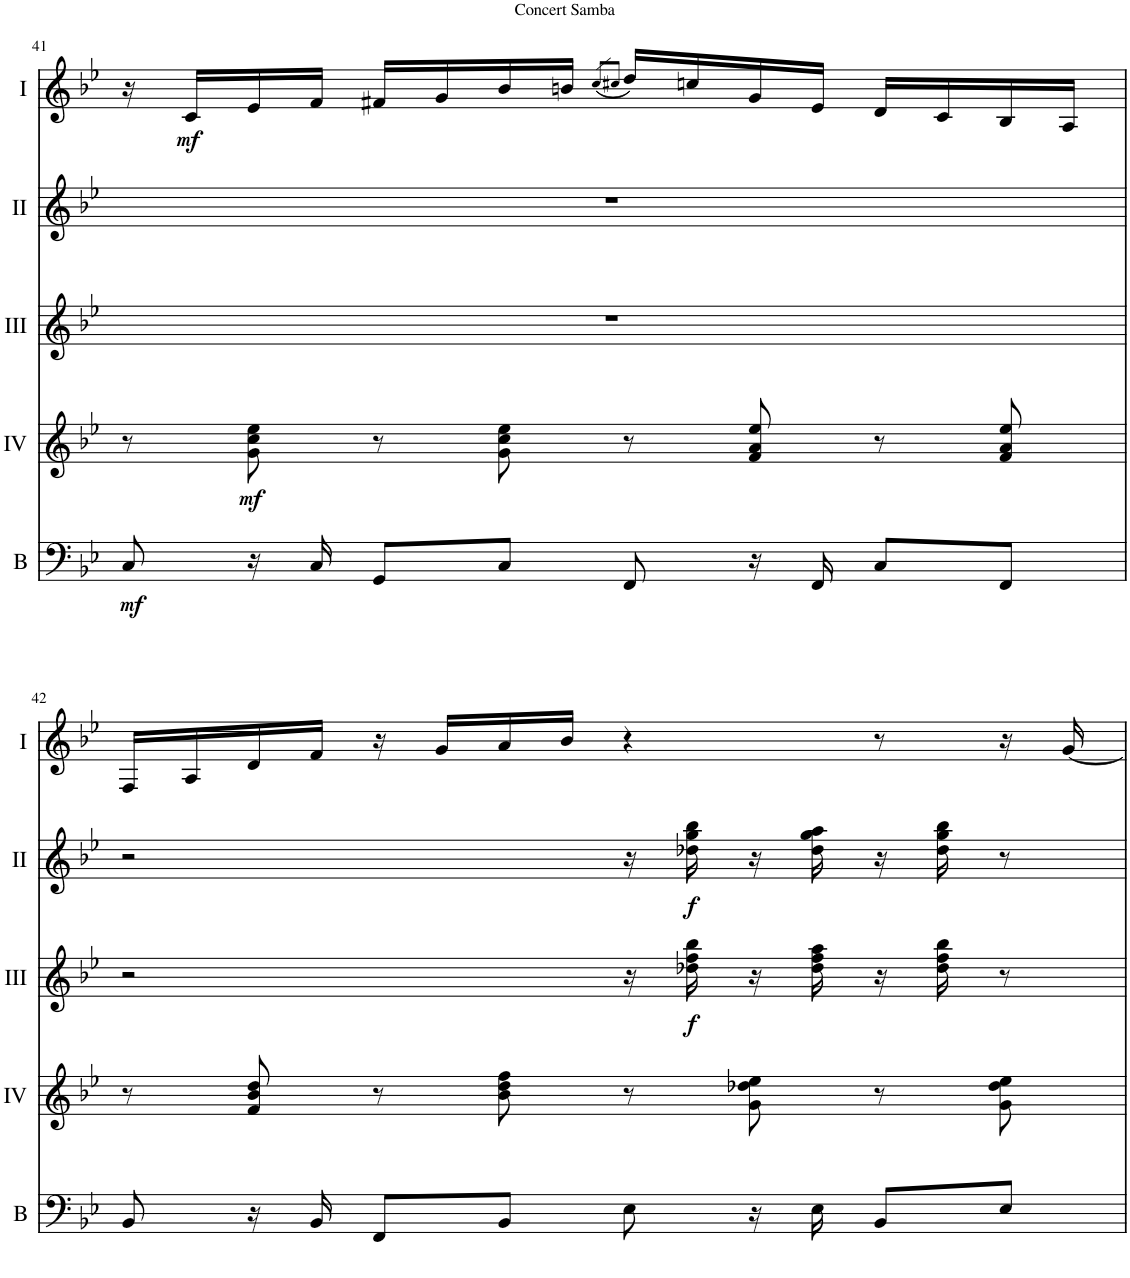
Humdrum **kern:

**kern	**dynam	**kern	**dynam	**kern	**dynam	**kern	**dynam	**kern	**dynam
*part5	*part5	*part4	*part4	*part3	*part3	*part2	*part2	*part1	*part1
*staff5	*staff5	*staff4	*staff4	*staff3	*staff3	*staff2	*staff2	*staff1	*staff1
*I"Bass	*	*I"Acc. 4	*	*I"Acc. 3	*	*I"Acc. 2	*	*I"Acc. 1	*
*I'B	*	*	*	*	*	*	*	*	*
!!LO:PB:g=z
*clefF4	*	*clefG2	*	*clefG2	*	*clefG2	*	*clefG2	*
*Trd7c12	*	*Trd7c12	*	*Trd7c12	*	*Trd7c12	*	*Trd7c12	*
*k[b-e-]	*	*k[b-e-]	*	*k[b-e-]	*	*k[b-e-]	*	*k[b-e-]	*
*M4/4	*	*M4/4	*	*M4/4	*	*M4/4	*	*M4/4	*
*met(c)	*	*met(c)	*	*met(c)	*	*met(c)	*	*met(c)	*
=41	=41	=41	=41	=41	=41	=41	=41	=41	=41
!	!LO:DY:b	!	!	!	!	!	!	!	!
8C/	mf	8r	.	1r	.	1r	.	16r	.
!	!	!	!	!	!	!	!	!	!LO:DY:b
.	.	.	.	.	.	.	.	16cc/LL	mf
!	!	!	!LO:DY:b	!	!	!	!	!	!
16r	.	8g\ 8cc\ 8ee-\	mf	.	.	.	.	16ee-/	.
16C/	.	.	.	.	.	.	.	16ff/JJ	.
8GG/L	.	8r	.	.	.	.	.	16ff#X/LL	.
.	.	.	.	.	.	.	.	16gg/	.
8C/J	.	8g\ 8cc\ 8ee-\	.	.	.	.	.	16bb-/	.
.	.	.	.	.	.	.	.	16bbn/JJ	.
.	.	.	.	.	.	.	.	(8qccc/L	.
.	.	.	.	.	.	.	.	8qccc#X/J	.
8FF/	.	8r	.	.	.	.	.	16ddd/LL)	.
.	.	.	.	.	.	.	.	16cccn/	.
16r	.	8f/ 8a/ 8ee-/	.	.	.	.	.	16gg/	.
16FF/	.	.	.	.	.	.	.	16ee-/JJ	.
8C/L	.	8r	.	.	.	.	.	16dd/LL	.
.	.	.	.	.	.	.	.	16cc/	.
8FF/J	.	8f/ 8a/ 8ee-/	.	.	.	.	.	16b-/	.
.	.	.	.	.	.	.	.	16a/JJ	.
!!LO:LB:g=z
=42	=42	=42	=42	=42	=42	=42	=42	=42	=42
8BB-/	.	8r	.	2r	.	2r	.	16f/LL	.
.	.	.	.	.	.	.	.	16a/	.
16r	.	8f/ 8b-/ 8dd/	.	.	.	.	.	16dd/	.
16BB-/	.	.	.	.	.	.	.	16ff/JJ	.
8FF/L	.	8r	.	.	.	.	.	16r	.
.	.	.	.	.	.	.	.	16gg/LL	.
8BB-/J	.	8b-\ 8dd\ 8ff\	.	.	.	.	.	16aa/	.
.	.	.	.	.	.	.	.	16bb-/JJ	.
8E-\	.	8r	.	16r	.	16r	.	4r	.
!	!	!	!	!	!LO:DY:b	!	!LO:DY:b	!	!
.	.	.	.	16ddd-X\ 16fff\ 16bbb-\	f	16ddd-X\ 16ggg\ 16bbb-\	f	.	.
16r	.	8g\ 8dd-X\ 8ee-\	.	16r	.	16r	.	.	.
16E-\	.	.	.	16ddd-\ 16fff\ 16aaa\	.	16ddd-\ 16ggg\ 16aaa\	.	.	.
8BB-/L	.	8r	.	16r	.	16r	.	8r	.
.	.	.	.	16ddd-\ 16fff\ 16bbb-\	.	16ddd-\ 16ggg\ 16bbb-\	.	.	.
8E-/J	.	8g\ 8dd-\ 8ee-\	.	8r	.	8r	.	16r	.
.	.	.	.	.	.	.	.	[16gg/	.
=	=	=	=	=	=	=	=	=	=
*-	*-	*-	*-	*-	*-	*-	*-	*-	*-
